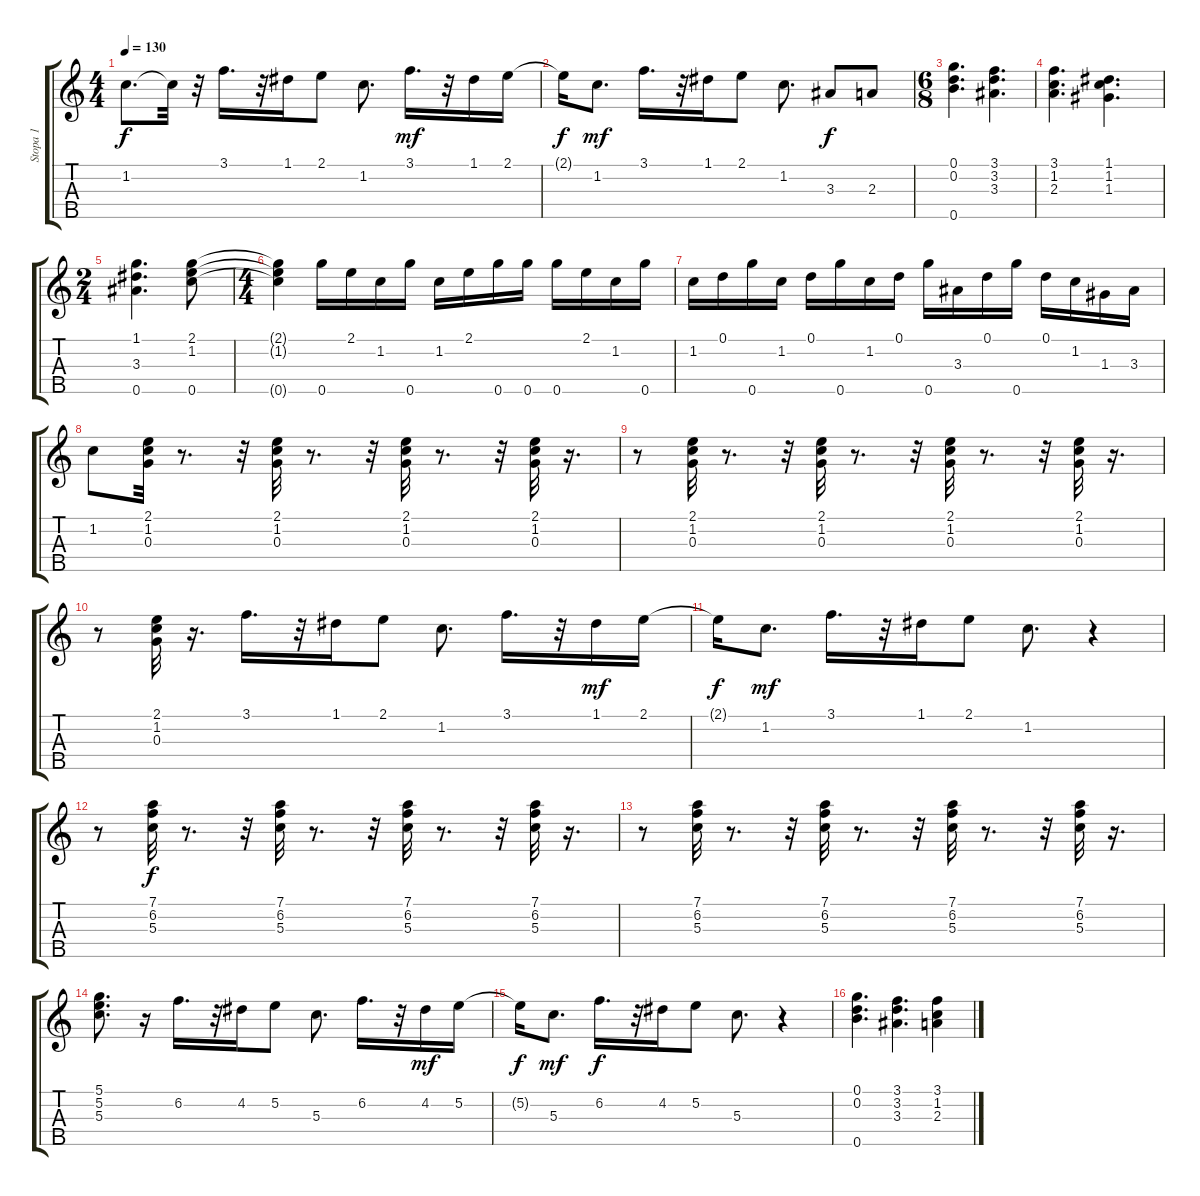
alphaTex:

\track ("Stopa 1" "Stopa 1") {instrument banjo}
\staff {score tabs}
\tuning (D4 B3 G3 C3 G4) {hide}
\displaytranspose 12
\ts (4 4)
\tempo 130
\clef g2
\ks c
1.2.8{d dy f} 1.2{t}.32 r.32 3.1.16{d volume 12} r.32 1.1.16 2.1.8 1.2.8{d} 3.1.16{d dy mf} r.32 1.1.16 2.1.16 |
2.1{t}.16{dy f} 1.2.8{d dy mf} 3.1.16{d} r.32 1.1.16 2.1.8 1.2.8{d} 3.3.8{dy f} 2.3.8 |
\ts (6 8)
(0.1 0.2 0.5).4{d volume 9} (3.1 3.2 3.3).4{d} |
(3.1 1.2 2.3).4{d} (1.1 1.2 1.3).4{d} |
\ts (2 4)
(1.1 3.3 0.5).4{d} (2.1 1.2 0.5).8 |
\ts (4 4)
(2.1{t} 1.2{t} 0.5{t}).4 0.5.16 2.1.16 1.2.16 0.5.16 1.2.16 2.1.16 0.5.16 0.5.16 0.5.16 2.1.16 1.2.16 0.5.16 |
1.2.16 0.1.16 0.5.16 1.2.16 0.1.16 0.5.16 1.2.16 0.1.16 0.5.16 3.3.16 0.1.16 0.5.16 0.1.16 1.2.16 1.3.16 3.3.16 |
1.2.8 (2.1 1.2 0.3).32 r.8{d} r.32 (2.1 1.2 0.3).32 r.8{d} r.32 (2.1 1.2 0.3).32 r.8{d} r.32 (2.1 1.2 0.3).32 r.16{d} |
r.8 (2.1 1.2 0.3).32 r.8{d} r.32 (2.1 1.2 0.3).32 r.8{d} r.32 (2.1 1.2 0.3).32 r.8{d} r.32 (2.1 1.2 0.3).32 r.16{d} |
r.8 (2.1 1.2 0.3).32 r.16{d} 3.1.16{d volume 13} r.32 1.1.16 2.1.8 1.2.8{d} 3.1.16{d} r.32 1.1.16{dy mf} 2.1.16 |
2.1{t}.16{dy f} 1.2.8{d dy mf} 3.1.16{d} r.32 1.1.16 2.1.8 1.2.8{d} r.4 |
r.8 (7.1 6.2 5.3).32{dy f volume 9} r.8{d} r.32 (7.1 6.2 5.3).32 r.8{d} r.32 (7.1 6.2 5.3).32 r.8{d} r.32 (7.1 6.2 5.3).32 r.16{d} |
r.8 (7.1 6.2 5.3).32 r.8{d} r.32 (7.1 6.2 5.3).32 r.8{d} r.32 (7.1 6.2 5.3).32 r.8{d} r.32 (7.1 6.2 5.3).32 r.16{d} |
(5.1 5.2 5.3).8{d} r.16 6.2.16{d volume 12} r.32 4.2.16{volume 12} 5.2.8 5.3.8{d} 6.2.16{d} r.32 4.2.16{dy mf} 5.2.16 |
5.2{t}.16{dy f} 5.3.8{d dy mf} 6.2.16{d dy f} r.32 4.2.16 5.2.8 5.3.8{d} r.4 |
(0.1 0.2 0.5).4{d volume 9} (3.1 3.2 3.3).4{d volume 8} (3.1 1.2 2.3).4
